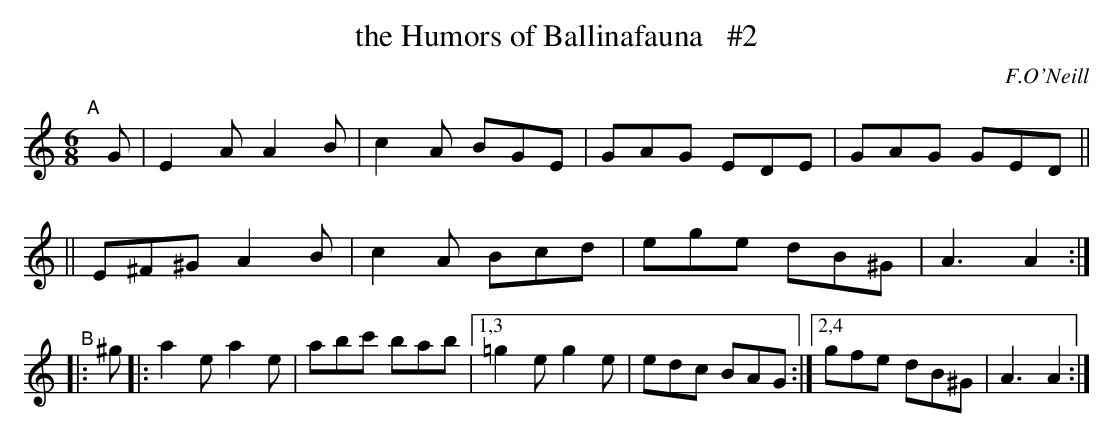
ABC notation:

X:1
T: the Humors of Ballinafauna   #2
O: F.O'Neill
M: 6/8
L: 1/8
K: Am
"^A"[|] G \
|  E2A   A2B | c2A BGE | GAG EDE  | GAG GED ||
|| E^F^G A2B | c2A Bcd | ege dB^G | A3  A2 :|
"^B"|: ^g \
|: a2e a2e | abc' bab |[1,3 =g2e g2e | edc BAG \
                     :|[2,4 gfe dB^G | A3 A2 :|
